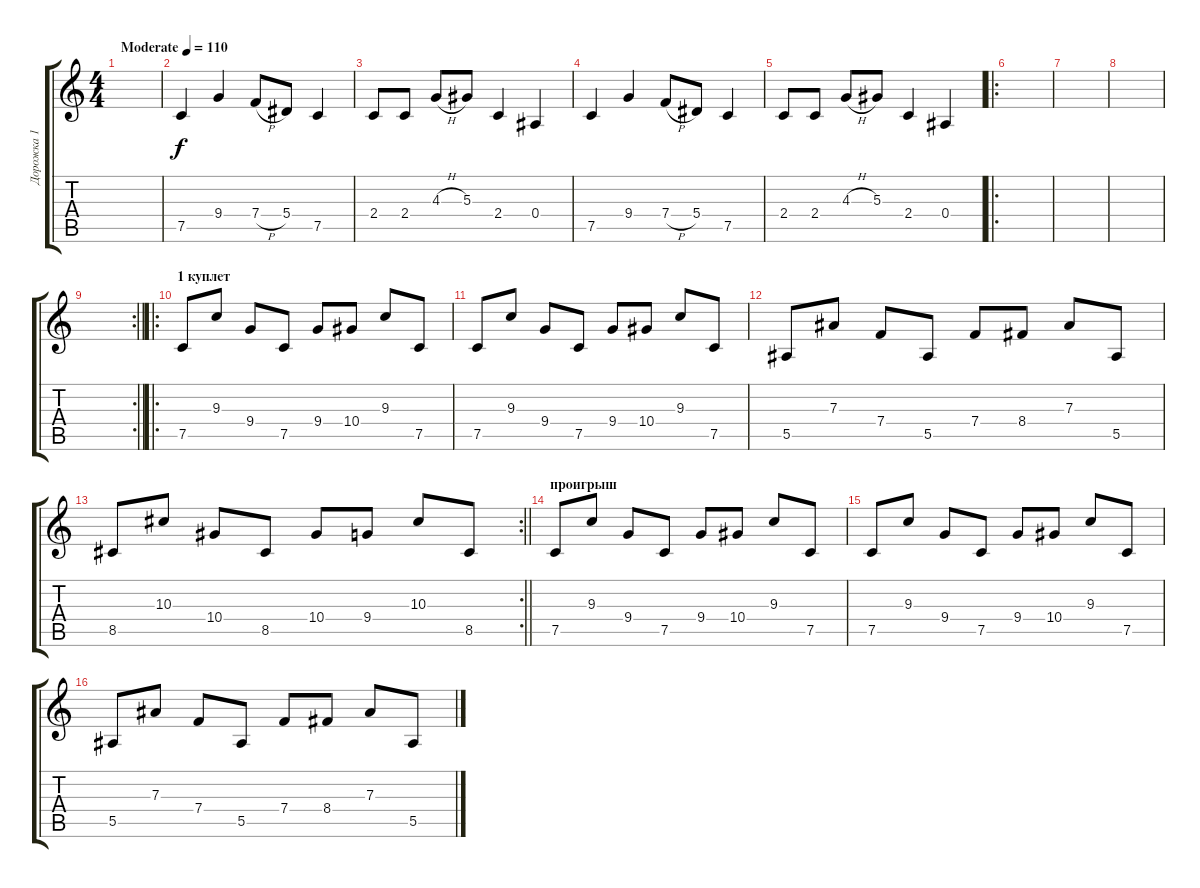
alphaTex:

\track ("Дорожка 1" "Дорожка 1") {instrument acousticguitarsteel}
\staff {score tabs}
\tuning (C4 G3 Eb3 Bb2 F2 C2) {hide}
\ts (4 4)
\tempo (110 "Moderate")
\clef g2
\ks c
|
7.5.4 9.4.4 7.4{h}.8 5.4.8 7.5.4 |
2.4.8 2.4.8 4.3{h}.8 5.3.8 2.4.4 0.4.4 |
7.5.4 9.4.4 7.4{h}.8 5.4.8 7.5.4 |
2.4.8 2.4.8 4.3{h}.8 5.3.8 2.4.4 0.4.4 |
\ro
|
|
|
\rc 2
\barLineRight lightlight
|
\ro
\section ("" "1 куплет")
7.5.8 9.3.8 9.4.8 7.5.8 9.4.8 10.4.8 9.3.8 7.5.8 |
7.5.8 9.3.8 9.4.8 7.5.8 9.4.8 10.4.8 9.3.8 7.5.8 |
5.5.8 7.3.8 7.4.8 5.5.8 7.4.8 8.4.8 7.3.8 5.5.8 |
\rc 2
\barLineRight lightlight
8.5.8 10.3.8 10.4.8 8.5.8 10.4.8 9.4.8 10.3.8 8.5.8 |
\section ("" "проигрыш")
7.5.8 9.3.8 9.4.8 7.5.8 9.4.8 10.4.8 9.3.8 7.5.8 |
7.5.8 9.3.8 9.4.8 7.5.8 9.4.8 10.4.8 9.3.8 7.5.8 |
5.5.8 7.3.8 7.4.8 5.5.8 7.4.8 8.4.8 7.3.8 5.5.8
